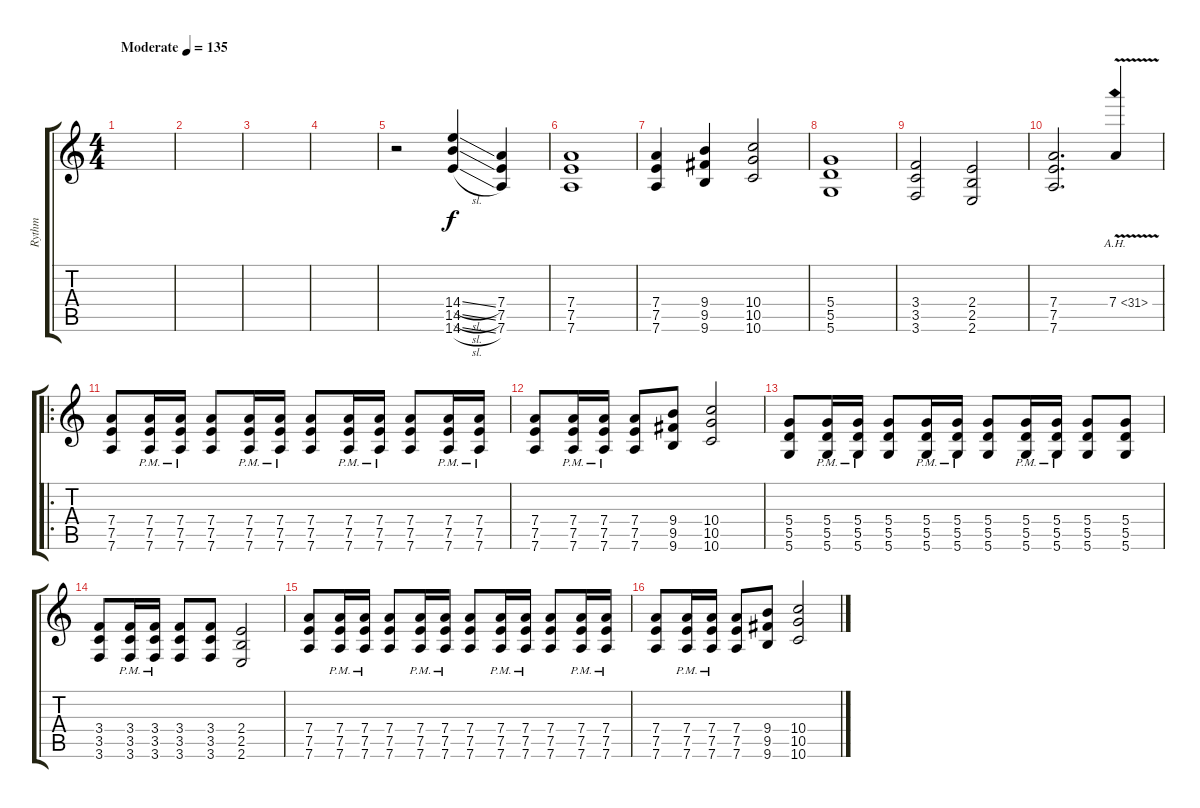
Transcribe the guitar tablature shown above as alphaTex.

\track ("Rythm" "Rythm") {instrument distortionguitar}
\staff {score tabs}
\tuning (E4 B3 G3 D3 A2 D2) {hide}
\ts (4 4)
\tempo (135 "Moderate")
\clef g2
\ks c
|
|
|
|
r.2 (14.4{sl} 14.5{sl} 14.6{sl}).4 (7.4 7.5 7.6).4 |
(7.4 7.5 7.6).1 |
(7.4 7.5 7.6).4 (9.4 9.5 9.6).4 (10.4 10.5 10.6).2 |
(5.4 5.5 5.6).1 |
(3.4 3.5 3.6).2 (2.4 2.5 2.6).2 |
(7.4 7.5 7.6).2{d} 7.4{ah 24 v}.4 |
\ro
(7.4 7.5 7.6).8 (7.4{pm} 7.5{pm} 7.6{pm}).16 (7.4{pm} 7.5{pm} 7.6{pm}).16 (7.4 7.5 7.6).8 (7.4{pm} 7.5{pm} 7.6{pm}).16 (7.4{pm} 7.5{pm} 7.6{pm}).16 (7.4 7.5 7.6).8 (7.4{pm} 7.5{pm} 7.6{pm}).16 (7.4{pm} 7.5{pm} 7.6{pm}).16 (7.4 7.5 7.6).8 (7.4{pm} 7.5{pm} 7.6{pm}).16 (7.4{pm} 7.5{pm} 7.6{pm}).16 |
(7.4 7.5 7.6).8 (7.4{pm} 7.5{pm} 7.6{pm}).16 (7.4{pm} 7.5{pm} 7.6{pm}).16 (7.4 7.5 7.6).8 (9.4 9.5 9.6).8 (10.4 10.5 10.6).2 |
(5.4 5.5 5.6).8 (5.4{pm} 5.5{pm} 5.6{pm}).16 (5.4{pm} 5.5{pm} 5.6{pm}).16 (5.4 5.5 5.6).8 (5.4{pm} 5.5{pm} 5.6{pm}).16 (5.4{pm} 5.5{pm} 5.6{pm}).16 (5.4 5.5 5.6).8 (5.4{pm} 5.5{pm} 5.6{pm}).16 (5.4{pm} 5.5{pm} 5.6{pm}).16 (5.4 5.5 5.6).8 (5.4 5.5 5.6).8 |
(3.4 3.5 3.6).8 (3.4{pm} 3.5{pm} 3.6{pm}).16 (3.4{pm} 3.5{pm} 3.6{pm}).16 (3.4 3.5 3.6).8 (3.4 3.5 3.6).8 (2.4 2.5 2.6).2 |
(7.4 7.5 7.6).8 (7.4{pm} 7.5{pm} 7.6{pm}).16 (7.4{pm} 7.5{pm} 7.6{pm}).16 (7.4 7.5 7.6).8 (7.4{pm} 7.5{pm} 7.6{pm}).16 (7.4{pm} 7.5{pm} 7.6{pm}).16 (7.4 7.5 7.6).8 (7.4{pm} 7.5{pm} 7.6{pm}).16 (7.4{pm} 7.5{pm} 7.6{pm}).16 (7.4 7.5 7.6).8 (7.4{pm} 7.5{pm} 7.6{pm}).16 (7.4{pm} 7.5{pm} 7.6{pm}).16 |
(7.4 7.5 7.6).8 (7.4{pm} 7.5{pm} 7.6{pm}).16 (7.4{pm} 7.5{pm} 7.6{pm}).16 (7.4 7.5 7.6).8 (9.4 9.5 9.6).8 (10.4 10.5 10.6).2
